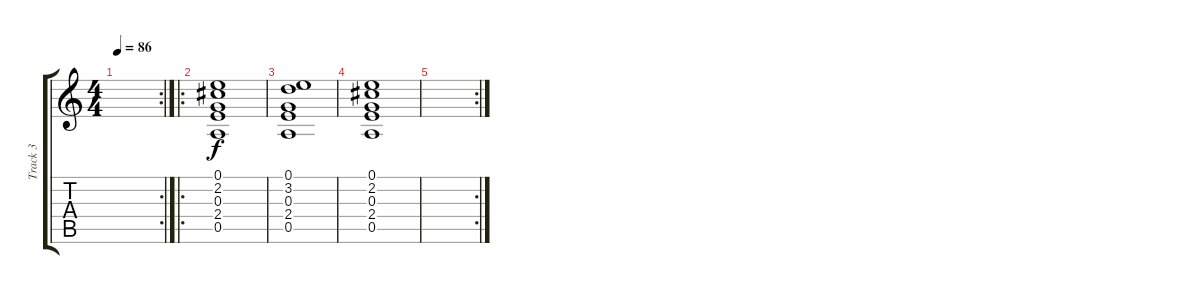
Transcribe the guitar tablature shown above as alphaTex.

\track ("Track 3" "Track 3") {instrument overdrivenguitar}
\staff {score tabs}
\tuning (E4 B3 G3 D3 A2 E2) {hide}
\rc 2
\ts (4 4)
\tempo 86
\clef g2
\ks c
|
\ro
(0.1 2.2 0.3 2.4 0.5).1 |
(0.1 3.2 0.3 2.4 0.5).1 |
(0.1 2.2 0.3 2.4 0.5).1 |
\rc 2
